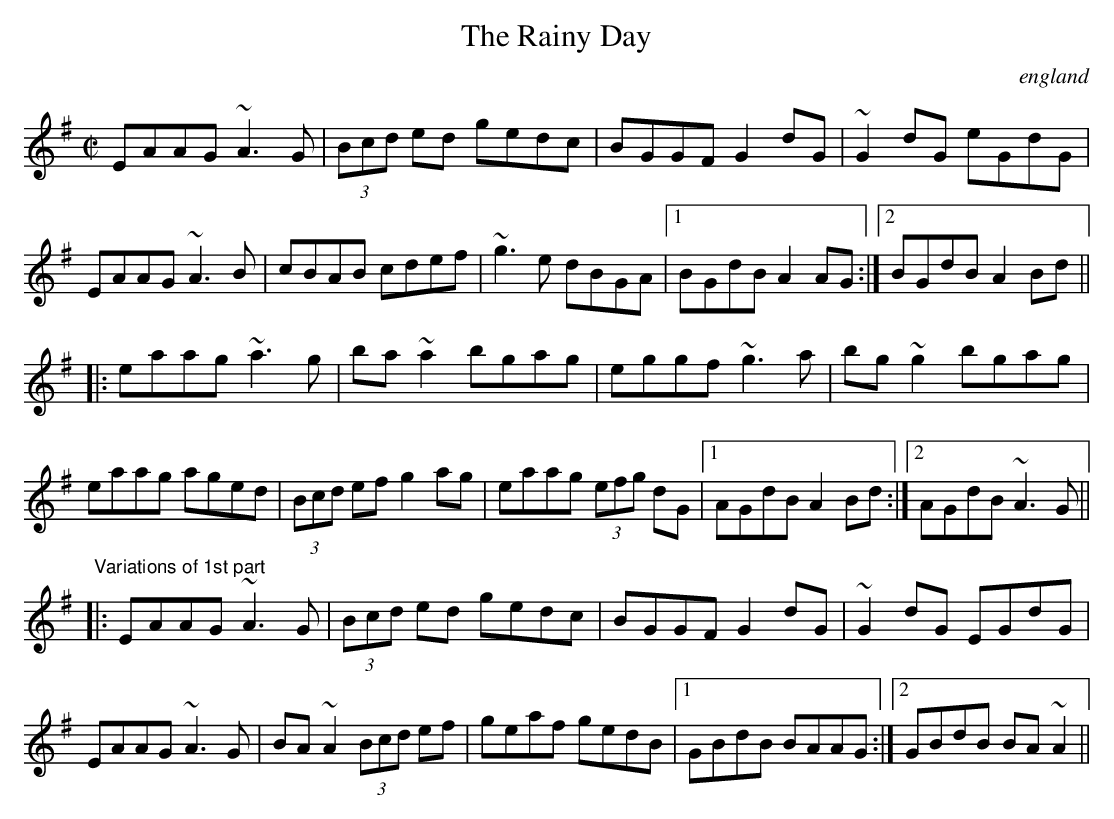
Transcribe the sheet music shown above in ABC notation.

X:1
T:Rainy Day, The
O:england
M:C|
K:Ador
EAAG ~A3G|(3Bcd ed gedc|BGGF G2dG|~G2dG eGdG|
EAAG ~A3B|cBAB cdef|~g3e dBGA|1 BGdB A2AG:|2 BGdB A2Bd||
|:eaag ~a3g|ba~a2 bgag|eggf ~g3a|bg~g2 bgag|
eaag aged|(3Bcd ef g2ag|eaag (3efg dG|1 AGdB A2Bd:|2 AGdB ~A3G||
"Variations of 1st part"
|:EAAG ~A3G|(3Bcd ed gedc|BGGF G2dG|~G2dG EGdG|
EAAG ~A3G|BA~A2 (3Bcd ef|geaf gedB|1 GBdB BAAG:|2 GBdB BA~A2||
